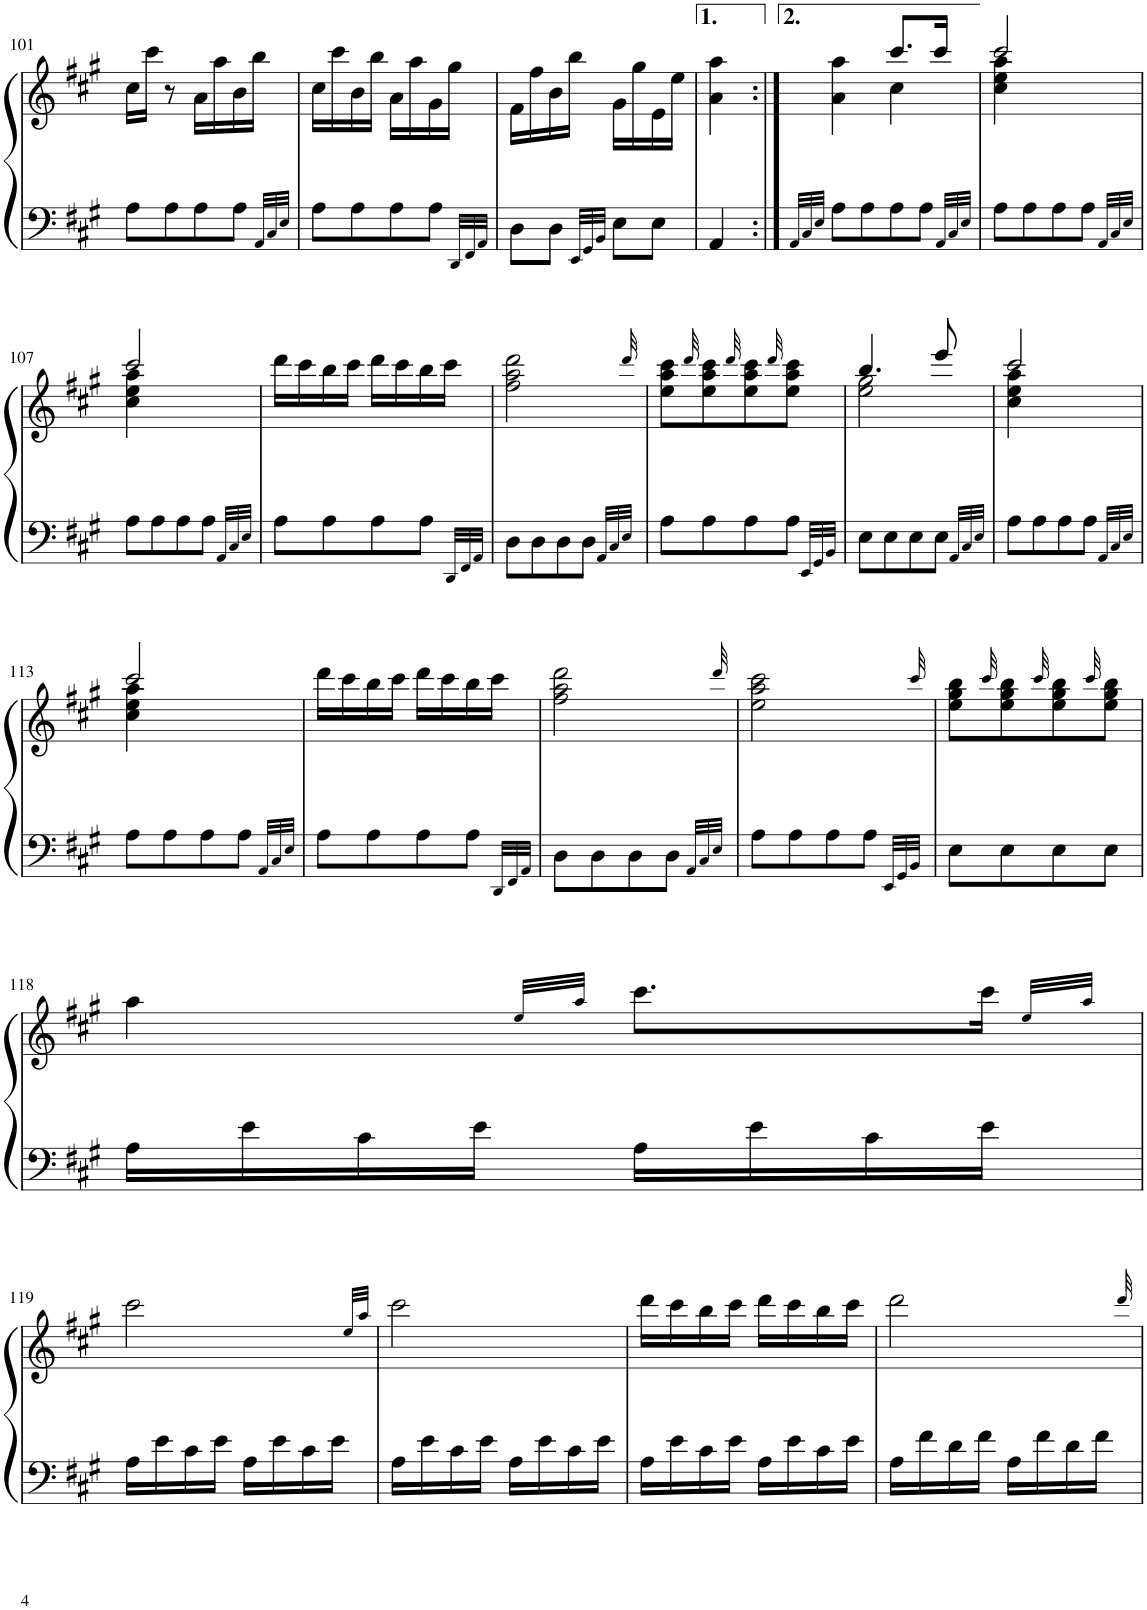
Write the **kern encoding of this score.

**kern	**kern
*part1	*part1
*staff2	*staff1
*I"Piano	*
*I'Pno	*
!!LO:PB:g=z
*clefF4	*clefG2
*k[f#c#g#]	*k[f#c#g#]
*M2/4	*M2/4
=101	=101
*^	*
8A\L	4..ryy	16cc#\LL
.	.	16ccc#\JJ
8A\	.	8r
8A\	.	16a\LL
.	.	16aa\
8A\J	.	16b\
*	*Xtuplet	*
.	48AA!/LLL	16bb\JJ
.	48C#!/	.
.	48E!/JJJ	.
=102	=102	=102
8A\L	4..ryy	16cc#\LL
.	.	16ccc#\
8A\	.	16b\
.	.	16bb\JJ
8A\	.	16a\LL
.	.	16aa\
8A\J	.	16g#\
.	48DD!/LLL	16gg#\JJ
.	48FF#!/	.
.	48AA!/JJJ	.
=103	=103	=103
8D\L	8.ryy	16f#\LL
.	.	16ff#\
8D\J	.	16b\
.	48EE!/LLL	16bb\JJ
.	48GG#!/	.
.	48BB!/JJJ	.
8E\L	4ryy	16g#\LL
.	.	16gg#\
8E\J	.	16e\
.	.	16ee\JJ
*v	*v	*
=104	=104
4AA/	4a\ 4aa\
=105:|!	=105:|!
*^	*^
16ryy	48AA!/LLL	16ryy	16ryy
.	48C#!/	.	.
.	48E!/JJJ	.	.
*	*	*v	*v
8A\L	4..ryy	4a\ 4aa\
8A\	.	.
*	*	*^
8A\	.	8.ccc#/L	[8.cc#\
[16A\J	.	.	.
16ryy	48AA!/LLL	16ccc#/Jk	16ryy
.	48C#!/	.	.
.	48E!/JJJ	.	.
=106	=106	=106	=106
8A\L	4..ryy	2ccc#/	4cc#\ 4ee\ 4aa\
16A\J]	.	.	.
8A\	.	.	.
.	.	.	16cc#\]
8A\	.	.	16ryy
.	.	.	8.ryy
8A\J	48AA!/LLL	.	.
.	48C#!/	.	.
.	48E!/JJJ	.	.
.	16ryy	16ryy	.
!!LO:LB:g=z	!!
=107	=107	=107	=107
8A\L	4..ryy	2ccc#/	4cc#\ 4ee\ 4aa\
8A\	.	.	.
8A\	.	.	4ryy
8A\J	.	.	.
.	48AA!/LLL	.	.
.	48C#!/	.	.
.	48E!/JJJ	.	.
*	*	*v	*v
=108	=108	=108
8A\L	4..ryy	16ddd\LL
.	.	16ccc#\
8A\	.	16bb\
.	.	16ccc#\JJ
8A\	.	16ddd\LL
.	.	16ccc#\
8A\J	.	16bb\
.	48DD!/LLL	16ccc#\JJ
.	48FF#!/	.
.	48AA!/JJJ	.
=109	=109	=109
*	*	*^
8D\L	4..ryy	2ff#\ 2aa\ 2ddd\	4..ryy
8D\	.	.	.
8D\	.	.	.
8D\J	.	.	.
*	*	*	*Xtuplet
.	48AA!/LLL	.	24ryy
.	48C#!/	.	.
.	48E!/JJJ	.	48ddd!/
=110	=110	=110	=110
8A\L	4..ryy	8ee\ 8aa\ 8ccc#\L	16ryy
.	.	.	24ryy
.	.	.	48ddd!/
8A\	.	8ee\ 8aa\ 8ccc#\	16ryy
.	.	.	24ryy
.	.	.	48ddd!/
8A\	.	8ee\ 8aa\ 8ccc#\	16ryy
.	.	.	24ryy
.	.	.	48ddd!/
8A\J	.	8ee\ 8aa\ 8ccc#\J	8ryy
.	48EE!/LLL	.	.
.	48GG#!/	.	.
.	48BB!/JJJ	.	.
=111	=111	=111	=111
8E\L	4..ryy	4.bb/	2ee\ 2gg#\
8E\	.	.	.
8E\	.	.	.
8E\J	.	8eee/	.
.	48AA!/LLL	.	.
.	48C#!/	.	.
.	48E!/JJJ	.	.
=112	=112	=112	=112
8A\L	4..ryy	2ccc#/	4cc#\ 4ee\ 4aa\
8A\	.	.	.
8A\	.	.	4ryy
8A\J	.	.	.
.	48AA!/LLL	.	.
.	48C#!/	.	.
.	48E!/JJJ	.	.
!!LO:LB:g=z	!!
=113	=113	=113	=113
8A\L	4..ryy	2ccc#/	4cc#\ 4ee\ 4aa\
8A\	.	.	.
8A\	.	.	4ryy
8A\J	.	.	.
.	48AA!/LLL	.	.
.	48C#!/	.	.
.	48E!/JJJ	.	.
*	*	*v	*v
=114	=114	=114
8A\L	4..ryy	16ddd\LL
.	.	16ccc#\
8A\	.	16bb\
.	.	16ccc#\JJ
8A\	.	16ddd\LL
.	.	16ccc#\
8A\J	.	16bb\
.	48DD!/LLL	16ccc#\JJ
.	48FF#!/	.
.	48AA!/JJJ	.
=115	=115	=115
*	*	*^
8D\L	4..ryy	2ff#\ 2aa\ 2ddd\	4..ryy
8D\	.	.	.
8D\	.	.	.
8D\J	.	.	.
.	48AA!/LLL	.	24ryy
.	48C#!/	.	.
.	48E!/JJJ	.	48ddd!/
=116	=116	=116	=116
8A\L	4..ryy	2ee\ 2aa\ 2ccc#\	4..ryy
8A\	.	.	.
8A\	.	.	.
8A\J	.	.	.
.	48EE!/LLL	.	24ryy
.	48GG#!/	.	.
.	48BB!/JJJ	.	48ccc#!/
*v	*v	*	*
=117	=117	=117
8E\L	8ee\ 8gg#\ 8bb\L	16ryy
.	.	24ryy
.	.	48ccc#!/
8E\	8ee\ 8gg#\ 8bb\	16ryy
.	.	24ryy
.	.	48ccc#!/
8E\	8ee\ 8gg#\ 8bb\	16ryy
.	.	24ryy
.	.	48ccc#!/
8E\J	8ee\ 8gg#\ 8bb\J	8ryy
!!LO:LB:g=z	!!
=118	=118	=118
16A\LL	4aa\	8.ryy
16e\	.	.
16c#\	.	.
16e\JJ	.	48ryy
.	.	48ee!/LLL
.	.	48aa!/JJJ
16A\LL	8.ccc#\L	8.ryy
16e\	.	.
16c#\	.	.
16e\JJ	16ccc#\Jk	48ryy
.	.	48ee!/LLL
.	.	48aa!/JJJ
!!LO:LB:g=z	!!
=119	=119	=119
16A\LL	2ccc#\	4..ryy
16e\	.	.
16c#\	.	.
16e\JJ	.	.
16A\LL	.	.
16e\	.	.
16c#\	.	.
16e\JJ	.	48ryy
.	.	48ee!/LLL
.	.	48aa!/JJJ
*	*v	*v
=120	=120
16A\LL	2ccc#\
16e\	.
16c#\	.
16e\JJ	.
16A\LL	.
16e\	.
16c#\	.
16e\JJ	.
=121	=121
16A\LL	16ddd\LL
16e\	16ccc#\
16c#\	16bb\
16e\JJ	16ccc#\JJ
16A\LL	16ddd\LL
16e\	16ccc#\
16c#\	16bb\
16e\JJ	16ccc#\JJ
=122	=122
*	*^
16A\LL	2ddd\	4..ryy
16f#\	.	.
16d\	.	.
16f#\JJ	.	.
16A\LL	.	.
16f#\	.	.
16d\	.	.
16f#\JJ	.	24ryy
.	.	48ddd!/
*	*v	*v
=	=
*-	*-
